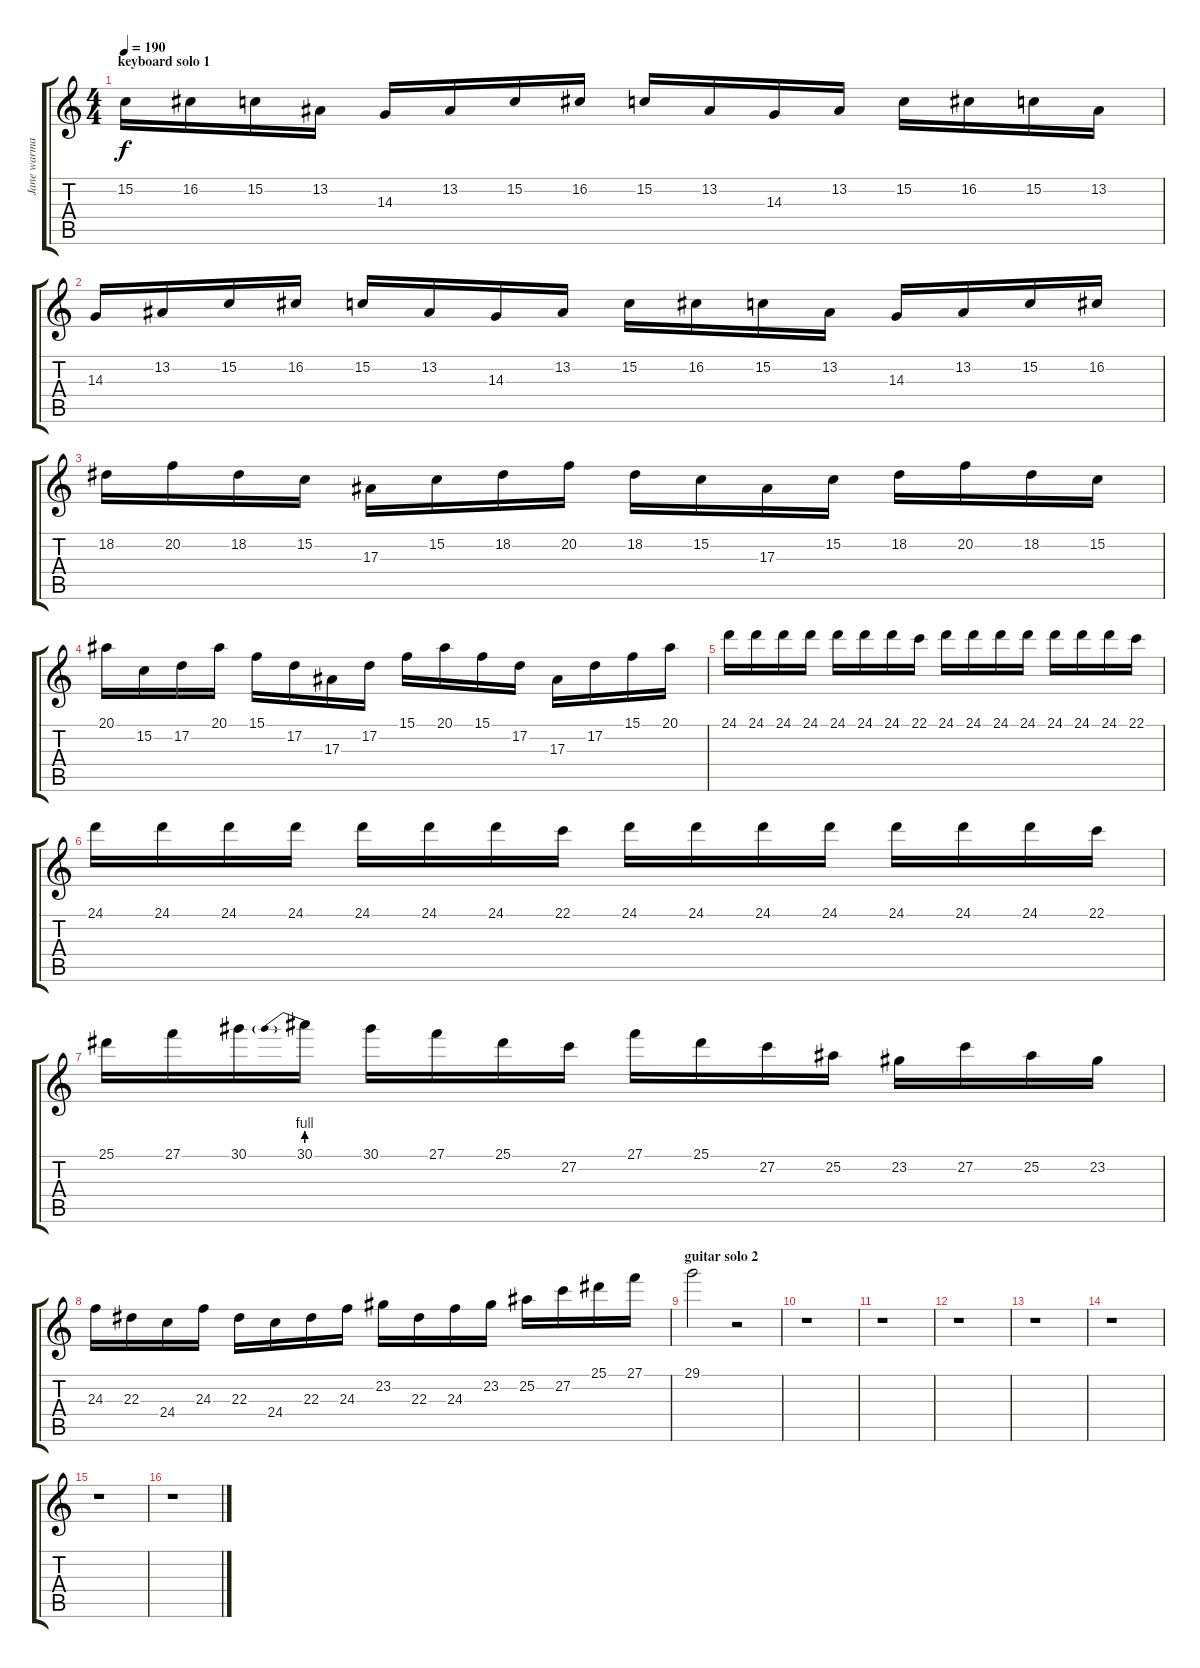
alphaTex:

\track ("Jane warman" "Jane warma") {instrument lead2sawtooth}
\staff {score tabs}
\tuning (D4 A3 F3 C3 G2 C2) {hide}
\ts (4 4)
\section ("" "keyboard solo 1")
\tempo 190
\clef g2
\ks c
15.2.16{dy f volume 16 balance 8 instrument lead2sawtooth} 16.2.16 15.2.16 13.2.16 14.3.16 13.2.16 15.2.16 16.2.16 15.2.16 13.2.16 14.3.16 13.2.16 15.2.16 16.2.16 15.2.16 13.2.16 |
14.3.16 13.2.16 15.2.16 16.2.16 15.2.16 13.2.16 14.3.16 13.2.16 15.2.16 16.2.16 15.2.16 13.2.16 14.3.16 13.2.16 15.2.16 16.2.16 |
18.2.16 20.2.16 18.2.16 15.2.16 17.3.16 15.2.16 18.2.16 20.2.16 18.2.16 15.2.16 17.3.16 15.2.16 18.2.16 20.2.16 18.2.16 15.2.16 |
20.1.16 15.2.16 17.2.16 20.1.16 15.1.16 17.2.16 17.3.16 17.2.16 15.1.16 20.1.16 15.1.16 17.2.16 17.3.16 17.2.16 15.1.16 20.1.16 |
24.1.16 24.1.16 24.1.16 24.1.16 24.1.16 24.1.16 24.1.16 22.1.16 24.1.16 24.1.16 24.1.16 24.1.16 24.1.16 24.1.16 24.1.16 22.1.16 |
24.1.16 24.1.16 24.1.16 24.1.16 24.1.16 24.1.16 24.1.16 22.1.16 24.1.16 24.1.16 24.1.16 24.1.16 24.1.16 24.1.16 24.1.16 22.1.16 |
25.1.16 27.1.16 30.1.16 30.1{be (prebend 0 4 60 4)}.16 30.1.16 27.1.16 25.1.16 27.2.16 27.1.16 25.1.16 27.2.16 25.2.16 23.2.16 27.2.16 25.2.16 23.2.16 |
24.3.16 22.3.16 24.4.16 24.3.16 22.3.16 24.4.16 22.3.16 24.3.16 23.2.16 22.3.16 24.3.16 23.2.16 25.2.16 27.2.16 25.1.16 27.1.16 |
\section ("" "guitar solo 2")
29.1.2 r.2 |
r.1 |
r.1 |
r.1 |
r.1 |
r.1 |
r.1 |
r.1
